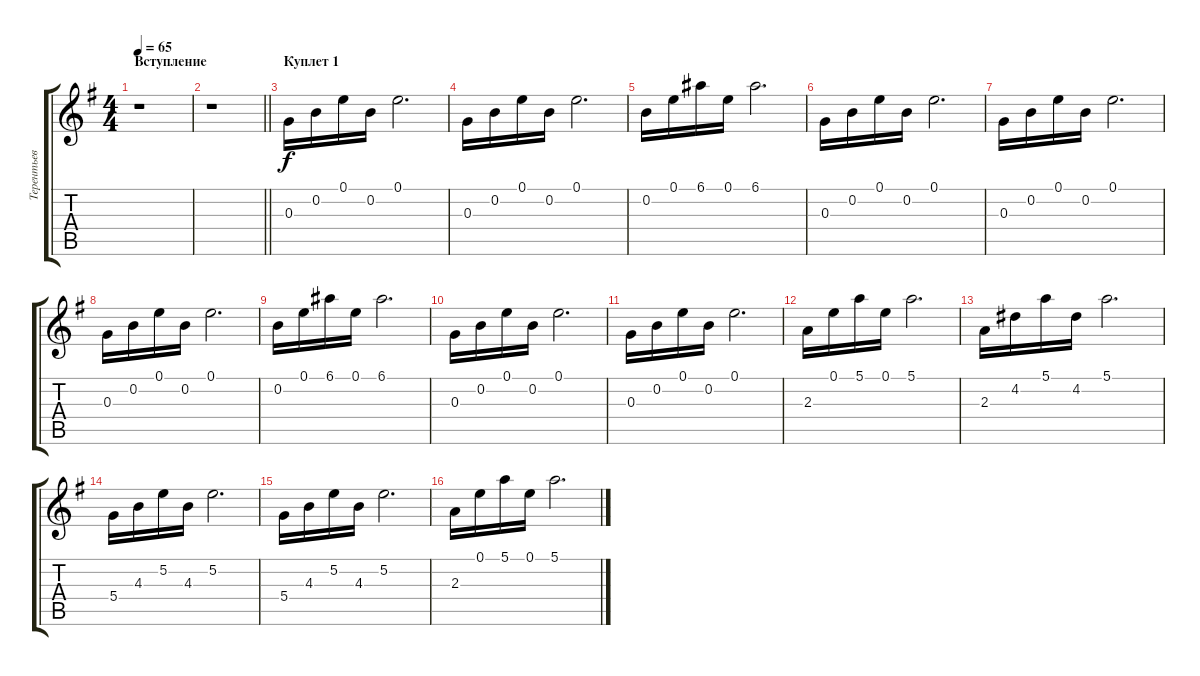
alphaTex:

\track ("Терентьев" "Терентьев") {instrument distortionguitar}
\staff {score tabs}
\tuning (E4 B3 G3 D3 A2 E2) {hide}
\ts (4 4)
\section ("" "Вступление")
\tempo 65
\clef g2
\ks g
r.1{dy f instrument distortionguitar} |
\barLineRight lightlight
r.1 |
\section ("" "Куплет 1")
0.3.16{instrument electricguitarclean} 0.2.16 0.1.16 0.2.16 0.1.2{d} |
0.3.16 0.2.16 0.1.16 0.2.16 0.1.2{d} |
0.2.16 0.1.16 6.1.16 0.1.16 6.1.2{d} |
0.3.16 0.2.16 0.1.16 0.2.16 0.1.2{d} |
0.3.16 0.2.16 0.1.16 0.2.16 0.1.2{d} |
0.3.16 0.2.16 0.1.16 0.2.16 0.1.2{d} |
0.2.16 0.1.16 6.1.16 0.1.16 6.1.2{d} |
0.3.16 0.2.16 0.1.16 0.2.16 0.1.2{d} |
0.3.16 0.2.16 0.1.16 0.2.16 0.1.2{d} |
2.3.16 0.1.16 5.1.16 0.1.16 5.1.2{d} |
2.3.16 4.2.16 5.1.16 4.2.16 5.1.2{d} |
5.4.16 4.3.16 5.2.16 4.3.16 5.2.2{d} |
5.4.16 4.3.16 5.2.16 4.3.16 5.2.2{d} |
2.3.16 0.1.16 5.1.16 0.1.16 5.1.2{d}
